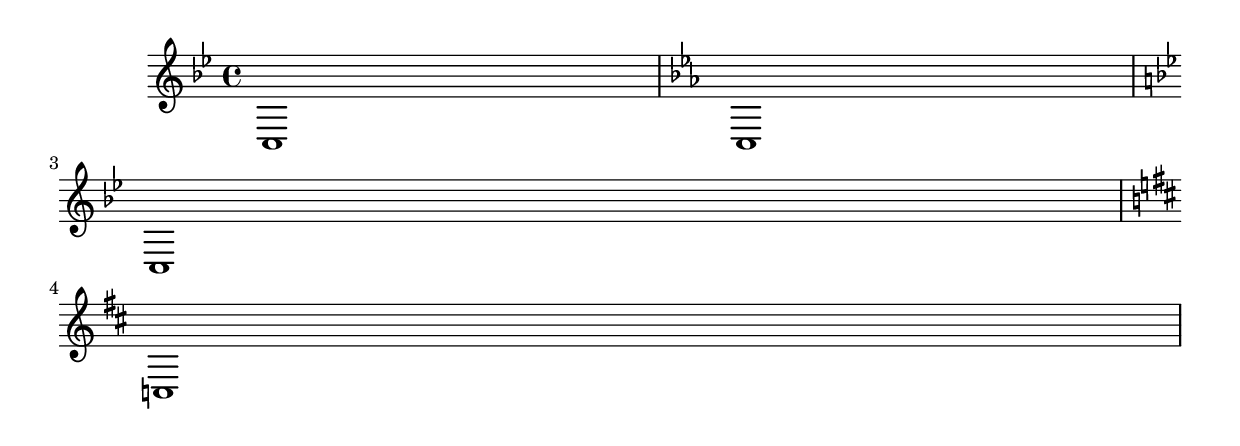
\version "1.2.0";

%{
test key itemv breaking
%}
\score {
  \notes
  {
    \key bes; c1 \key c \minor;  c1
    \break
    \key bes \major; c1 \key d;\break c1
  }
}
